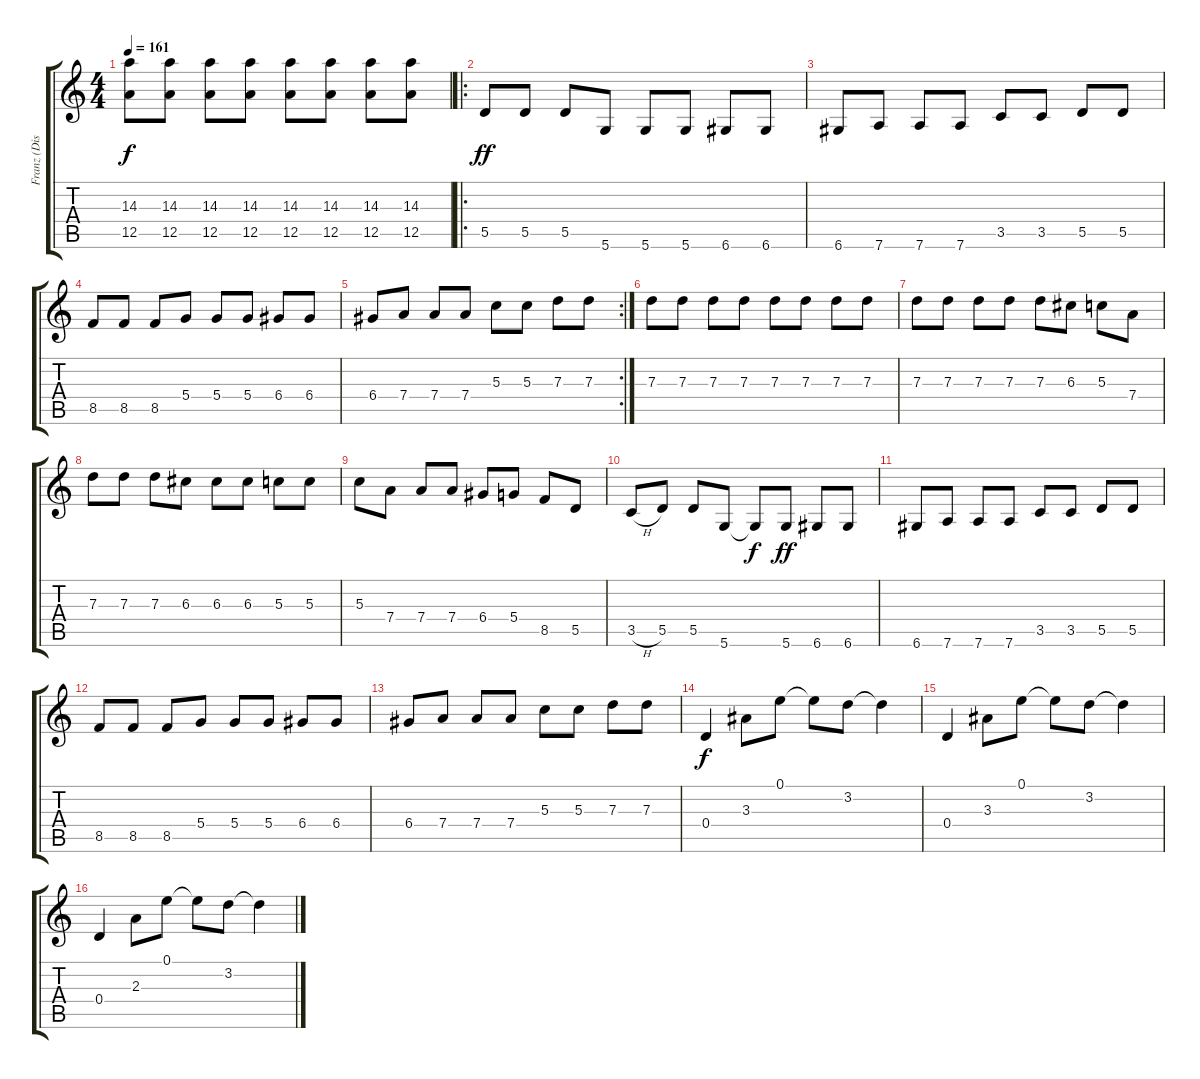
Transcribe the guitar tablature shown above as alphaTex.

\track ("Franz (Distortion Guitar)" "Franz (Dis") {instrument overdrivenguitar}
\staff {score tabs}
\tuning (E4 B3 G3 D3 A2 D2) {hide}
\ts (4 4)
\tempo 161
\clef g2
\ks c
(14.3 12.5).8{dy f} (14.3 12.5).8 (14.3 12.5).8 (14.3 12.5).8 (14.3 12.5).8 (14.3 12.5).8 (14.3 12.5).8 (14.3 12.5).8 |
\ro
5.5.8{dy ff} 5.5.8 5.5.8 5.6.8 5.6.8 5.6.8 6.6.8 6.6.8 |
6.6.8 7.6.8 7.6.8 7.6.8 3.5.8 3.5.8 5.5.8 5.5.8 |
8.5.8 8.5.8 8.5.8 5.4.8 5.4.8 5.4.8 6.4.8 6.4.8 |
\rc 2
6.4.8 7.4.8 7.4.8 7.4.8 5.3.8 5.3.8 7.3.8 7.3.8 |
7.3.8 7.3.8 7.3.8 7.3.8 7.3.8 7.3.8 7.3.8 7.3.8 |
7.3.8 7.3.8 7.3.8 7.3.8 7.3.8 6.3.8 5.3.8 7.4.8 |
7.3.8 7.3.8 7.3.8 6.3.8 6.3.8 6.3.8 5.3.8 5.3.8 |
5.3.8 7.4.8 7.4.8 7.4.8 6.4.8 5.4.8 8.5.8 5.5.8 |
3.5{h}.8 5.5.8 5.5.8 5.6.8 5.6{t}.8{dy f} 5.6.8{dy ff} 6.6.8 6.6.8 |
6.6.8 7.6.8 7.6.8 7.6.8 3.5.8 3.5.8 5.5.8 5.5.8 |
8.5.8 8.5.8 8.5.8 5.4.8 5.4.8 5.4.8 6.4.8 6.4.8 |
6.4.8 7.4.8 7.4.8 7.4.8 5.3.8 5.3.8 7.3.8 7.3.8 |
0.4.4{dy f} 3.3.8 0.1.8 0.1{t}.8 3.2.8 3.2{t}.4 |
0.4.4 3.3.8 0.1.8 0.1{t}.8 3.2.8 3.2{t}.4 |
0.4.4 2.3.8 0.1.8 0.1{t}.8 3.2.8 3.2{t}.4
